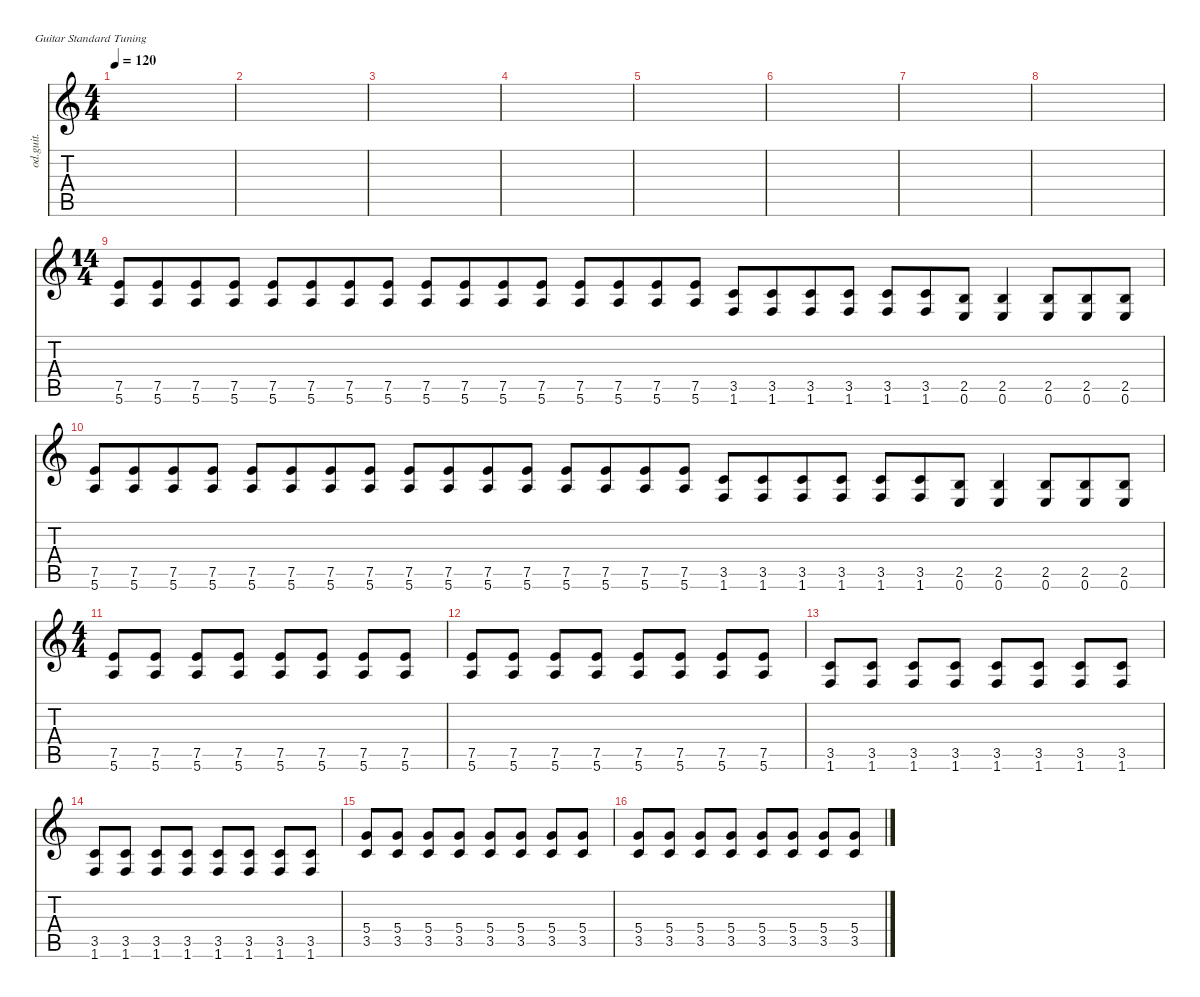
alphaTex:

\defaultSystemsLayout 4
\hideDynamics
\bracketExtendMode nobrackets
\otherSystemsTrackNameOrientation horizontal
\track ("Overdriven Guitar" "od.guit.") {instrument overdrivenguitar}
\staff {score tabs}
\tuning (E4 B3 G3 D3 A2 E2)
\ts (4 4)
\tempo 120
\clef g2
\ks c
|
|
|
|
|
|
|
|
\ts (14 4)
\beaming (8 4 4 4 4 4 4 4)
(7.5 5.6).8{beam Up} (7.5 5.6).8{beam Up} (7.5 5.6).8{beam Up} (7.5 5.6).8{beam Up} (7.5 5.6).8{beam Up} (7.5 5.6).8{beam Up} (7.5 5.6).8{beam Up} (7.5 5.6).8{beam Up} (7.5 5.6).8{beam Up} (7.5 5.6).8{beam Up} (7.5 5.6).8{beam Up} (7.5 5.6).8{beam Up} (7.5 5.6).8{beam Up} (7.5 5.6).8{beam Up} (7.5 5.6).8{beam Up} (7.5 5.6).8{beam Up} (1.6 3.5).8{beam Up} (1.6 3.5).8{beam Up} (1.6 3.5).8{beam Up} (1.6 3.5).8{beam Up} (1.6 3.5).8{beam Up} (1.6 3.5).8{beam Up} (0.6 2.5).8{beam Up} (0.6 2.5).4{beam Up} (0.6 2.5).8{beam Up} (0.6 2.5).8{beam Up} (0.6 2.5).8{beam Up} |
(7.5 5.6).8{beam Up} (7.5 5.6).8{beam Up} (7.5 5.6).8{beam Up} (7.5 5.6).8{beam Up} (7.5 5.6).8{beam Up} (7.5 5.6).8{beam Up} (7.5 5.6).8{beam Up} (7.5 5.6).8{beam Up} (7.5 5.6).8{beam Up} (7.5 5.6).8{beam Up} (7.5 5.6).8{beam Up} (7.5 5.6).8{beam Up} (7.5 5.6).8{beam Up} (7.5 5.6).8{beam Up} (7.5 5.6).8{beam Up} (7.5 5.6).8{beam Up} (1.6 3.5).8{beam Up} (1.6 3.5).8{beam Up} (1.6 3.5).8{beam Up} (1.6 3.5).8{beam Up} (1.6 3.5).8{beam Up} (1.6 3.5).8{beam Up} (0.6 2.5).8{beam Up} (0.6 2.5).4{beam Up} (0.6 2.5).8{beam Up} (0.6 2.5).8{beam Up} (0.6 2.5).8{beam Up} |
\ts (4 4)
\beaming (8 2 2 2 2)
(7.5 5.6).8{beam Up} (7.5 5.6).8{beam Up} (7.5 5.6).8{beam Up} (7.5 5.6).8{beam Up} (7.5 5.6).8{beam Up} (7.5 5.6).8{beam Up} (7.5 5.6).8{beam Up} (7.5 5.6).8{beam Up} |
(7.5 5.6).8{beam Up} (7.5 5.6).8{beam Up} (7.5 5.6).8{beam Up} (7.5 5.6).8{beam Up} (7.5 5.6).8{beam Up} (7.5 5.6).8{beam Up} (7.5 5.6).8{beam Up} (7.5 5.6).8{beam Up} |
(1.6 3.5).8{beam Up} (1.6 3.5).8{beam Up} (1.6 3.5).8{beam Up} (1.6 3.5).8{beam Up} (1.6 3.5).8{beam Up} (1.6 3.5).8{beam Up} (1.6 3.5).8{beam Up} (1.6 3.5).8{beam Up} |
(1.6 3.5).8{beam Up} (1.6 3.5).8{beam Up} (1.6 3.5).8{beam Up} (1.6 3.5).8{beam Up} (1.6 3.5).8{beam Up} (1.6 3.5).8{beam Up} (1.6 3.5).8{beam Up} (1.6 3.5).8{beam Up} |
(3.5 5.4).8{beam Up} (3.5 5.4).8{beam Up} (3.5 5.4).8{beam Up} (3.5 5.4).8{beam Up} (3.5 5.4).8{beam Up} (3.5 5.4).8{beam Up} (3.5 5.4).8{beam Up} (3.5 5.4).8{beam Up} |
(3.5 5.4).8{beam Up} (3.5 5.4).8{beam Up} (3.5 5.4).8{beam Up} (3.5 5.4).8{beam Up} (3.5 5.4).8{beam Up} (3.5 5.4).8{beam Up} (3.5 5.4).8{beam Up} (3.5 5.4).8{beam Up}
